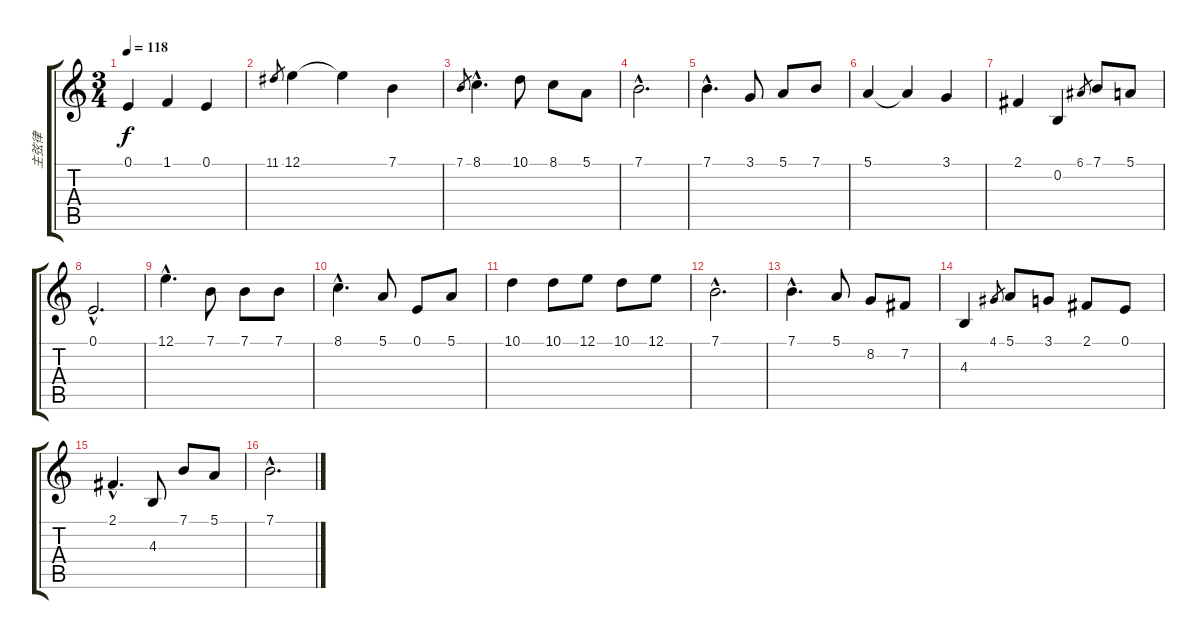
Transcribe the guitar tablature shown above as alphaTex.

\track ("主弦律" "主弦律") {instrument voiceoohs}
\staff {score tabs}
\tuning (E4 B3 G3 D3 A2 E2) {hide}
\ts (3 4)
\tempo 118
\clef g2
\ks c
0.1.4{dy f instrument voiceoohs} 1.1.4{instrument voiceoohs} 0.1.4{instrument voiceoohs} |
11.1.8{gr} 12.1.4 12.1{t}.4 7.1.4 |
7.1.8{gr} 8.1{hac}.4{d} 10.1.8 8.1.8 5.1.8 |
7.1{hac}.2{d} |
7.1{hac}.4{d} 3.1.8 5.1.8 7.1.8 |
5.1.4 5.1{t}.4 3.1.4 |
2.1.4 0.2.4 6.1.8{gr} 7.1.8 5.1.8 |
0.1{hac}.2{d} |
12.1{hac}.4{d} 7.1.8 7.1.8 7.1.8 |
8.1{hac}.4{d} 5.1.8 0.1.8 5.1.8 |
10.1.4 10.1.8 12.1.8 10.1.8 12.1.8 |
7.1{hac}.2{d} |
7.1{hac}.4{d} 5.1.8 8.2.8 7.2.8 |
4.3.4 4.1.8{gr} 5.1.8 3.1.8 2.1.8 0.1.8 |
2.1{hac}.4{d} 4.3.8 7.1.8 5.1.8 |
7.1{hac}.2{d}
